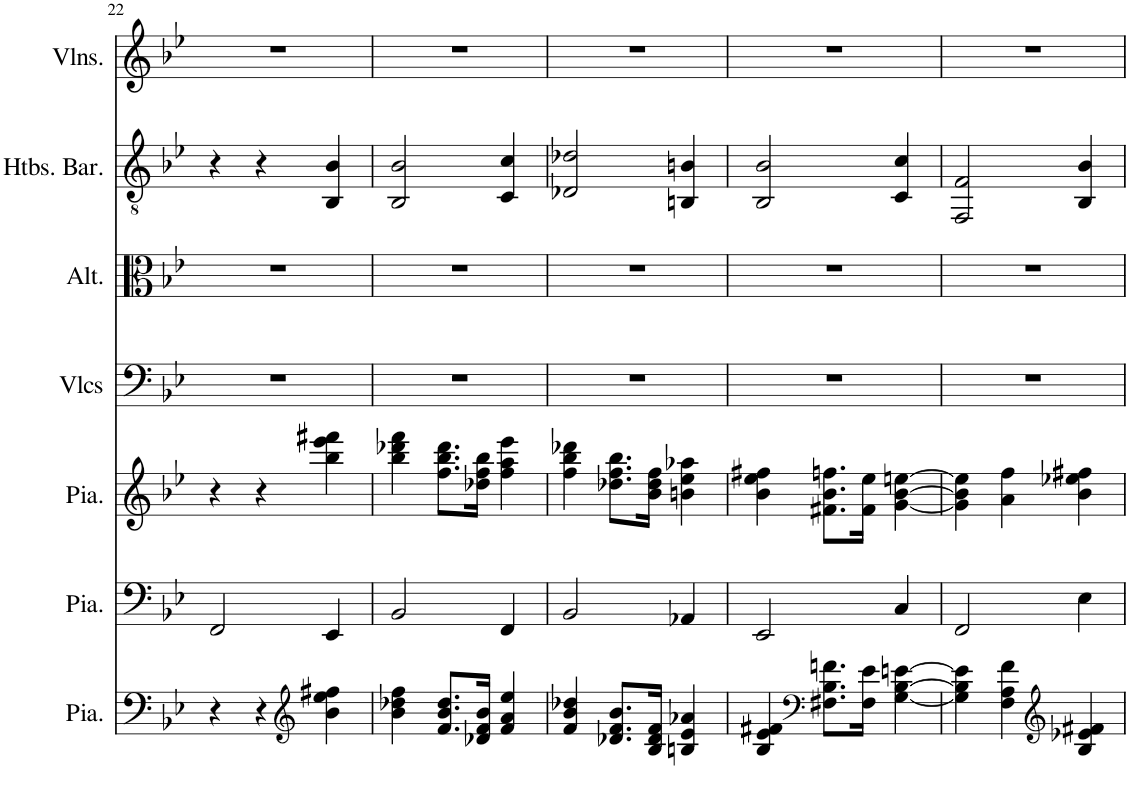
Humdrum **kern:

**kern	**kern	**kern	**kern	**kern	**kern	**kern
*part7	*part6	*part5	*part4	*part3	*part2	*part1
*staff7	*staff6	*staff5	*staff4	*staff3	*staff2	*staff1
*I"Piano, Organ	*I"Piano, Pedals	*I"Piano, Organ	*I"Violoncelles, Bass	*I"Altos, Tenor	*I"Hautbois Baryton, Alto	*I"Violons, Soprano
*I'Pia.	*I'Pia.	*I'Pia.	*I'Vlcs	*I'Alt.	*I'Htbs. Bar.	*I'Vlns.
!!LO:PB:g=z
*clefF4	*clefF4	*clefG2	*clefF4	*clefC3	*clefGv2	*clefG2
*k[b-e-]	*k[b-e-]	*k[b-e-]	*k[b-e-]	*k[b-e-]	*k[b-e-]	*k[b-e-]
*M3/4	*M3/4	*M3/4	*M3/4	*M3/4	*M3/4	*M3/4
=22	=22	=22	=22	=22	=22	=22
4r	2FF/	4r	2.r	2.r	4r	2.r
4r	.	4r	.	.	4r	.
*clefG2	*	*	*	*	*	*
4b-\ 4ee-\ 4ff#X\	4EE-/	4bb-\ 4eee-\ 4fff#X\	.	.	4BB-/ 4B-/	.
=23	=23	=23	=23	=23	=23	=23
4b-\ 4dd-X\ 4ff\	2BB-/	4bb-\ 4ddd-X\ 4fff\	2.r	2.r	2BB-/ 2B-/	2.r
8.f/ 8.b-/ 8.dd-/L	.	8.ff\ 8.bb-\ 8.ddd-\L	.	.	.	.
16d-X/ 16f/ 16b-/Jk	.	16dd-X\ 16ff\ 16bb-\Jk	.	.	.	.
4f/ 4a/ 4ee-/	4FF/	4ff\ 4aa\ 4eee-\	.	.	4C/ 4c/	.
=24	=24	=24	=24	=24	=24	=24
4f/ 4b-/ 4dd-X/	2BB-/	4ff\ 4bb-\ 4ddd-X\	2.r	2.r	2D-X/ 2d-X/	2.r
8.d-X/ 8.f/ 8.b-/L	.	8.dd-X\ 8.ff\ 8.bb-\L	.	.	.	.
16B-/ 16d-/ 16f/Jk	.	16b-\ 16dd-\ 16ff\Jk	.	.	.	.
4Bn/ 4e-/ 4a-X/	4AA-X/	4bn\ 4ee-\ 4aa-X\	.	.	4BBn/ 4Bn/	.
=25	=25	=25	=25	=25	=25	=25
4B-/ 4e-/ 4f#X/	2EE-/	4b-\ 4ee-\ 4ff#X\	2.r	2.r	2BB-/ 2B-/	2.r
*clefF4	*	*	*	*	*	*
8.F#X\ 8.B-\ 8.fn\L	.	8.f#X\ 8.b-\ 8.ffn\L	.	.	.	.
16F#\ 16e-\Jk	.	16f#\ 16ee-\Jk	.	.	.	.
[4G\ [4B-\ [4en\	4C/	[4g\ [4b-\ [4een\	.	.	4C/ 4c/	.
=26	=26	=26	=26	=26	=26	=26
4G\] 4B-\] 4e\]	2FF/	4g\] 4b-\] 4ee\]	2.r	2.r	2FF/ 2F/	2.r
4F\ 4A\ 4f\	.	4a\ 4ff\	.	.	.	.
*clefG2	*	*	*	*	*	*
4B-/ 4e-X/ 4f#X/	4E-\	4b-\ 4ee-X\ 4ff#X\	.	.	4BB-/ 4B-/	.
=	=	=	=	=	=	=
*-	*-	*-	*-	*-	*-	*-
